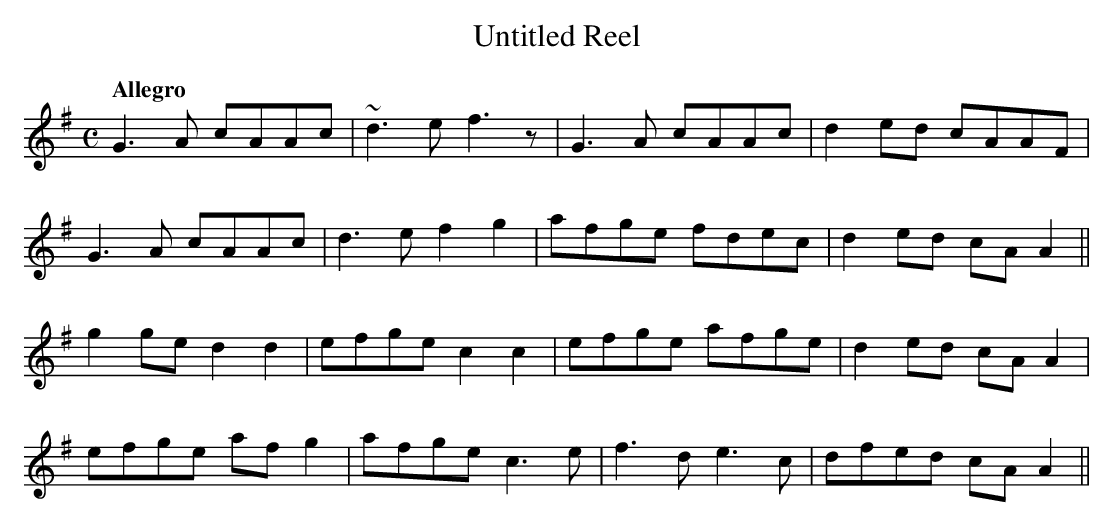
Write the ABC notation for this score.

X:1
T:Untitled Reel
M:C
L:1/8
Q:"Allegro"
K:Ador
G3A cAAc|~d3e f3z|G3A cAAc|d2 ed cAAF|
G3A cAAc|d3e f2g2|afge fdec|d2 ed cA A2||
g2 ge d2d2|efge c2c2|efge afge|d2 ed cA A2|
efge af g2|afge c3e|f3d e3c|dfed cA A2||!D.C.!
